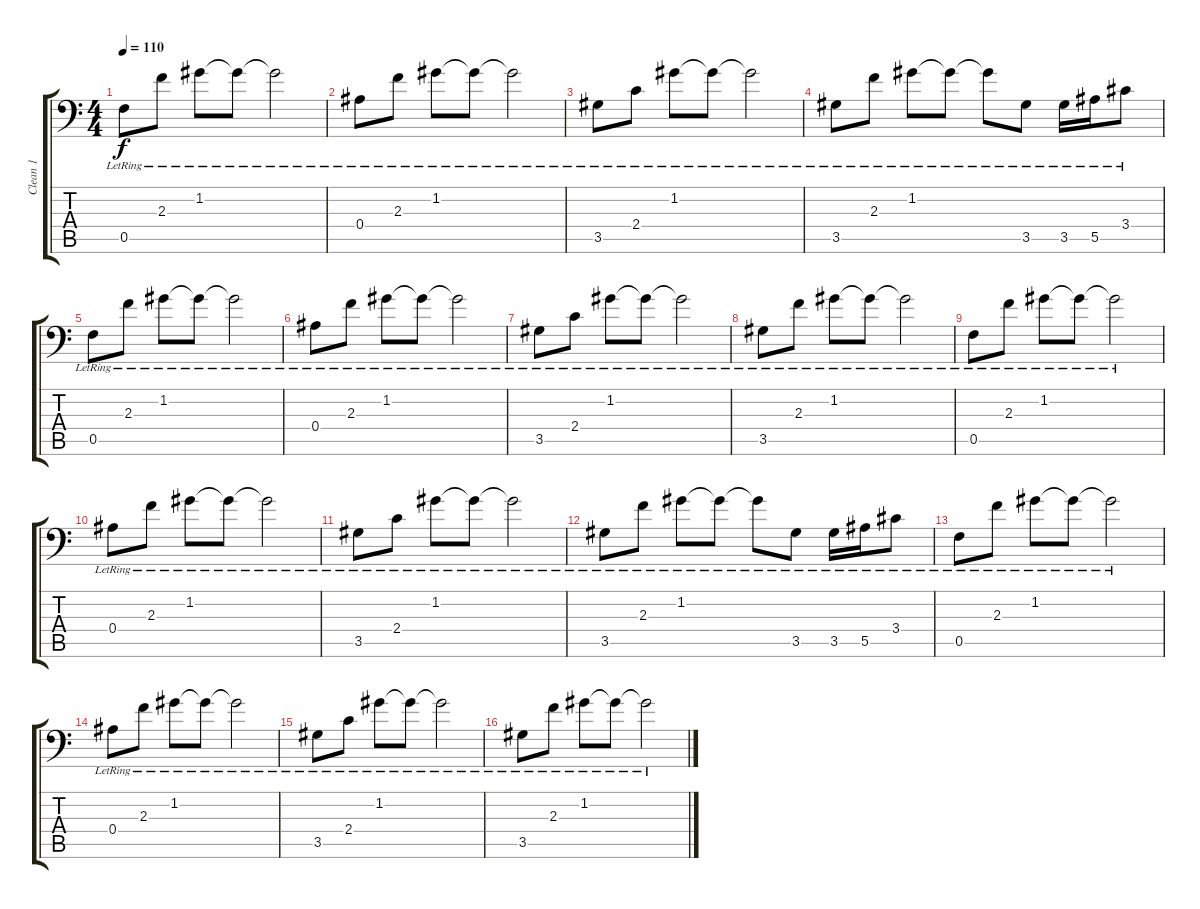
\track ("Clean 1" "Clean 1") {instrument electricguitarclean}
\staff {score tabs}
\tuning (C4 G3 Eb3 Bb2 F2 Bb1) {hide}
\ts (4 4)
\tempo 110
\clef f4
\ks c
0.5{lr}.8{dy f} 2.3{lr}.8 1.2{lr}.8 1.2{lr t}.8 1.2{lr t}.2 |
0.4{lr}.8 2.3{lr}.8 1.2{lr}.8 1.2{lr t}.8 1.2{lr t}.2 |
3.5{lr}.8 2.4{lr}.8 1.2{lr}.8 1.2{lr t}.8 1.2{lr t}.2 |
3.5{lr}.8 2.3{lr}.8 1.2{lr}.8 1.2{lr t}.8 1.2{lr t}.8 3.5{lr}.8 3.5{lr}.16 5.5{lr}.16 3.4{lr}.8 |
0.5{lr}.8 2.3{lr}.8 1.2{lr}.8 1.2{lr t}.8 1.2{lr t}.2 |
0.4{lr}.8 2.3{lr}.8 1.2{lr}.8 1.2{lr t}.8 1.2{lr t}.2 |
3.5{lr}.8 2.4{lr}.8 1.2{lr}.8 1.2{lr t}.8 1.2{lr t}.2 |
3.5{lr}.8 2.3{lr}.8 1.2{lr}.8 1.2{lr t}.8 1.2{lr t}.2 |
0.5{lr}.8 2.3{lr}.8 1.2{lr}.8 1.2{lr t}.8 1.2{lr t}.2 |
0.4{lr}.8 2.3{lr}.8 1.2{lr}.8 1.2{lr t}.8 1.2{lr t}.2 |
3.5{lr}.8 2.4{lr}.8 1.2{lr}.8 1.2{lr t}.8 1.2{lr t}.2 |
3.5{lr}.8 2.3{lr}.8 1.2{lr}.8 1.2{lr t}.8 1.2{lr t}.8 3.5{lr}.8 3.5{lr}.16 5.5{lr}.16 3.4{lr}.8 |
0.5{lr}.8 2.3{lr}.8 1.2{lr}.8 1.2{lr t}.8 1.2{lr t}.2 |
0.4{lr}.8 2.3{lr}.8 1.2{lr}.8 1.2{lr t}.8 1.2{lr t}.2 |
3.5{lr}.8 2.4{lr}.8 1.2{lr}.8 1.2{lr t}.8 1.2{lr t}.2 |
3.5{lr}.8 2.3{lr}.8 1.2{lr}.8 1.2{lr t}.8 1.2{lr t}.2
